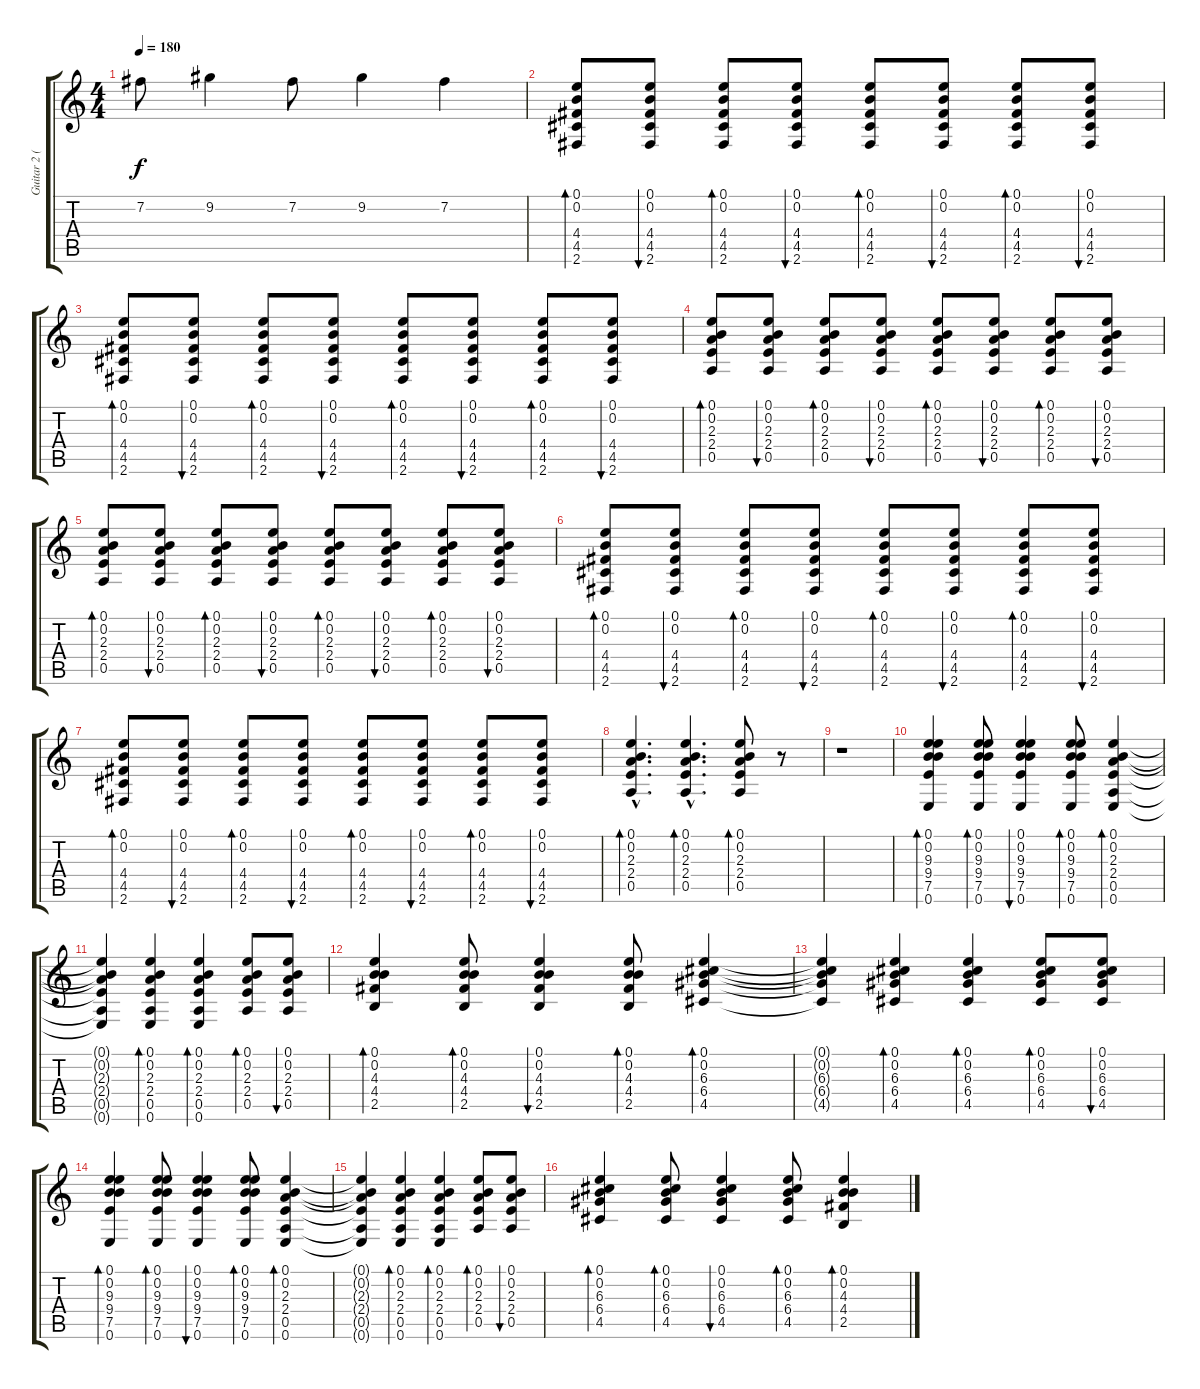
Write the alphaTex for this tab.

\track ("Guitar 2 (Kenny)" "Guitar 2 (") {instrument acousticguitarsteel}
\staff {score tabs}
\tuning (E4 B3 G3 D3 A2 E2) {hide}
\ts (4 4)
\tempo 180
\clef g2
\ks c
7.2.8{dy f} 9.2.4 7.2.8 9.2.4 7.2.4 |
(0.1 0.2 4.4 4.5 2.6).8{bd 60} (0.1 0.2 4.4 4.5 2.6).8{bu 60} (0.1 0.2 4.4 4.5 2.6).8{bd 60} (0.1 0.2 4.4 4.5 2.6).8{bu 60} (0.1 0.2 4.4 4.5 2.6).8{bd 60} (0.1 0.2 4.4 4.5 2.6).8{bu 60} (0.1 0.2 4.4 4.5 2.6).8{bd 60} (0.1 0.2 4.4 4.5 2.6).8{bu 60} |
(0.1 0.2 4.4 4.5 2.6).8{bd 60} (0.1 0.2 4.4 4.5 2.6).8{bu 60} (0.1 0.2 4.4 4.5 2.6).8{bd 60} (0.1 0.2 4.4 4.5 2.6).8{bu 60} (0.1 0.2 4.4 4.5 2.6).8{bd 60} (0.1 0.2 4.4 4.5 2.6).8{bu 60} (0.1 0.2 4.4 4.5 2.6).8{bd 60} (0.1 0.2 4.4 4.5 2.6).8{bu 60} |
(0.1 0.2 2.3 2.4 0.5).8{bd 60} (0.1 0.2 2.3 2.4 0.5).8{bu 60} (0.1 0.2 2.3 2.4 0.5).8{bd 60} (0.1 0.2 2.3 2.4 0.5).8{bu 60} (0.1 0.2 2.3 2.4 0.5).8{bd 60} (0.1 0.2 2.3 2.4 0.5).8{bu 60} (0.1 0.2 2.3 2.4 0.5).8{bd 60} (0.1 0.2 2.3 2.4 0.5).8{bu 60} |
(0.1 0.2 2.3 2.4 0.5).8{bd 60} (0.1 0.2 2.3 2.4 0.5).8{bu 60} (0.1 0.2 2.3 2.4 0.5).8{bd 60} (0.1 0.2 2.3 2.4 0.5).8{bu 60} (0.1 0.2 2.3 2.4 0.5).8{bd 60} (0.1 0.2 2.3 2.4 0.5).8{bu 60} (0.1 0.2 2.3 2.4 0.5).8{bd 60} (0.1 0.2 2.3 2.4 0.5).8{bu 60} |
(0.1 0.2 4.4 4.5 2.6).8{bd 60} (0.1 0.2 4.4 4.5 2.6).8{bu 60} (0.1 0.2 4.4 4.5 2.6).8{bd 60} (0.1 0.2 4.4 4.5 2.6).8{bu 60} (0.1 0.2 4.4 4.5 2.6).8{bd 60} (0.1 0.2 4.4 4.5 2.6).8{bu 60} (0.1 0.2 4.4 4.5 2.6).8{bd 60} (0.1 0.2 4.4 4.5 2.6).8{bu 60} |
(0.1 0.2 4.4 4.5 2.6).8{bd 60} (0.1 0.2 4.4 4.5 2.6).8{bu 60} (0.1 0.2 4.4 4.5 2.6).8{bd 60} (0.1 0.2 4.4 4.5 2.6).8{bu 60} (0.1 0.2 4.4 4.5 2.6).8{bd 60} (0.1 0.2 4.4 4.5 2.6).8{bu 60} (0.1 0.2 4.4 4.5 2.6).8{bd 60} (0.1 0.2 4.4 4.5 2.6).8{bu 60} |
(0.1{hac} 0.2{hac} 2.3{hac} 2.4{hac} 0.5{hac}).4{d bd 60} (0.1{hac} 0.2{hac} 2.3{hac} 2.4{hac} 0.5{hac}).4{d bd 60} (0.1 0.2 2.3 2.4 0.5).8{bd 60} r.8 |
r.1 |
(0.1 0.2 9.3 9.4 7.5 0.6).4{bd 120} (0.1 0.2 9.3 9.4 7.5 0.6).8{bd 120} (0.1 0.2 9.3 9.4 7.5 0.6).4{bu 120} (0.1 0.2 9.3 9.4 7.5 0.6).8{bd 120} (0.1 0.2 2.3 2.4 0.5 0.6).4{bd 120} |
(0.1{t} 0.2{t} 2.3{t} 2.4{t} 0.5{t} 0.6{t}).4 (0.1 0.2 2.3 2.4 0.5 0.6).4{bd 120} (0.1 0.2 2.3 2.4 0.5 0.6).4{bd 120} (0.1 0.2 2.3 2.4 0.5).8{bd 120} (0.1 0.2 2.3 2.4 0.5).8{bu 120} |
(0.1 0.2 4.3 4.4 2.5).4{bd 120} (0.1 0.2 4.3 4.4 2.5).8{bd 120} (0.1 0.2 4.3 4.4 2.5).4{bu 120} (0.1 0.2 4.3 4.4 2.5).8{bd 120} (0.1 0.2 6.3 6.4 4.5).4{bd 120} |
(0.1{t} 0.2{t} 6.3{t} 6.4{t} 4.5{t}).4 (0.1 0.2 6.3 6.4 4.5).4{bd 120} (0.1 0.2 6.3 6.4 4.5).4{bd 120} (0.1 0.2 6.3 6.4 4.5).8{bd 120} (0.1 0.2 6.3 6.4 4.5).8{bu 120} |
(0.1 0.2 9.3 9.4 7.5 0.6).4{bd 120} (0.1 0.2 9.3 9.4 7.5 0.6).8{bd 120} (0.1 0.2 9.3 9.4 7.5 0.6).4{bu 120} (0.1 0.2 9.3 9.4 7.5 0.6).8{bd 120} (0.1 0.2 2.3 2.4 0.5 0.6).4{bd 120} |
(0.1{t} 0.2{t} 2.3{t} 2.4{t} 0.5{t} 0.6{t}).4 (0.1 0.2 2.3 2.4 0.5 0.6).4{bd 120} (0.1 0.2 2.3 2.4 0.5 0.6).4{bd 120} (0.1 0.2 2.3 2.4 0.5).8{bd 120} (0.1 0.2 2.3 2.4 0.5).8{bu 120} |
(0.1 0.2 6.3 6.4 4.5).4{bd 120} (0.1 0.2 6.3 6.4 4.5).8{bd 120} (0.1 0.2 6.3 6.4 4.5).4{bu 120} (0.1 0.2 6.3 6.4 4.5).8{bd 120} (0.1 0.2 4.3 4.4 2.5).4{bd 120}
